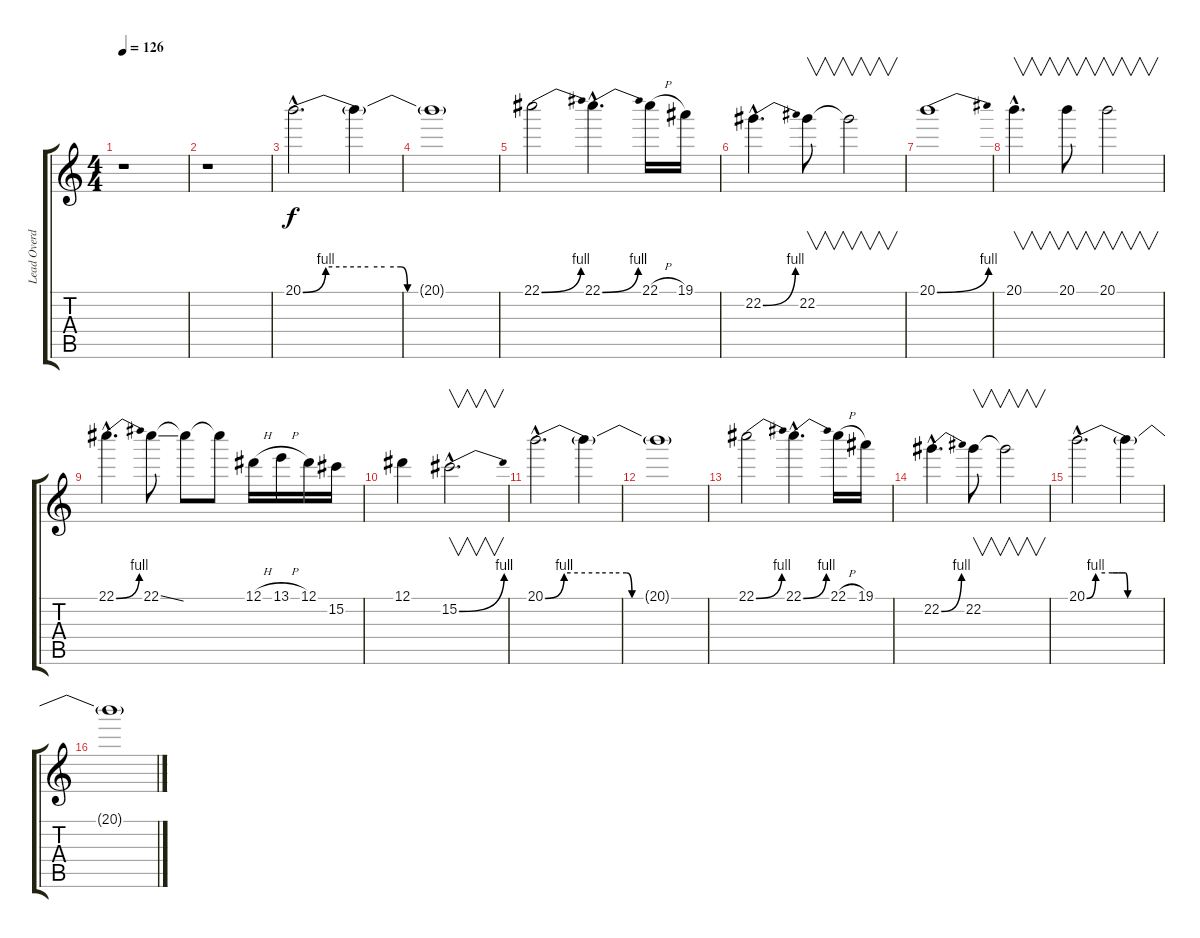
\track ("Lead Overdub" "Lead Overd") {instrument distortionguitar}
\staff {score tabs}
\tuning (Eb4 Bb3 Gb3 Db3 Ab2 Eb2) {hide}
\ts (4 4)
\tempo 126
\clef g2
\ks c
r.1{dy f} |
r.1 |
20.1{be (custom 0 0 7 4 20 4 25 4 30 4 32 0 60 0) hac}.2{d} 20.1{t}.4 |
20.1{t}.1 |
22.1{be (bend 0 0 60 4)}.2 22.1{be (bend 0 0 60 4) hac}.4{d} 22.1{h}.16 19.1.16 |
22.2{be (bend 0 0 60 4) hac}.4{d} 22.2.8{v} 22.2{t}.2{v} |
20.1{be (bend 0 0 60 4)}.1 |
20.1{hac}.4{v d} 20.1.8{v} 20.1.2{v} |
22.1{be (bend 0 0 60 4) hac}.4{d} 22.1{ss}.8 22.1{t}.8 22.1{t}.8 12.1{h}.16 13.1{h}.16 12.1.16 15.2.16 |
12.1.4 15.2{be (bend 0 0 60 4) hac}.2{v d} |
20.1{be (custom 0 0 7 4 20 4 25 4 30 4 32 0 60 0) hac}.2{d} 20.1{t}.4 |
20.1{t}.1 |
22.1{be (bend 0 0 60 4)}.2 22.1{be (bend 0 0 60 4) hac}.4{d} 22.1{h}.16 19.1.16 |
22.2{be (bend 0 0 60 4) hac}.4{d} 22.2.8{v} 22.2{t}.2{v} |
20.1{be (custom 0 0 7 4 20 4 25 4 30 4 32 0 60 0) hac}.2{d} 20.1{t}.4 |
20.1{t}.1
